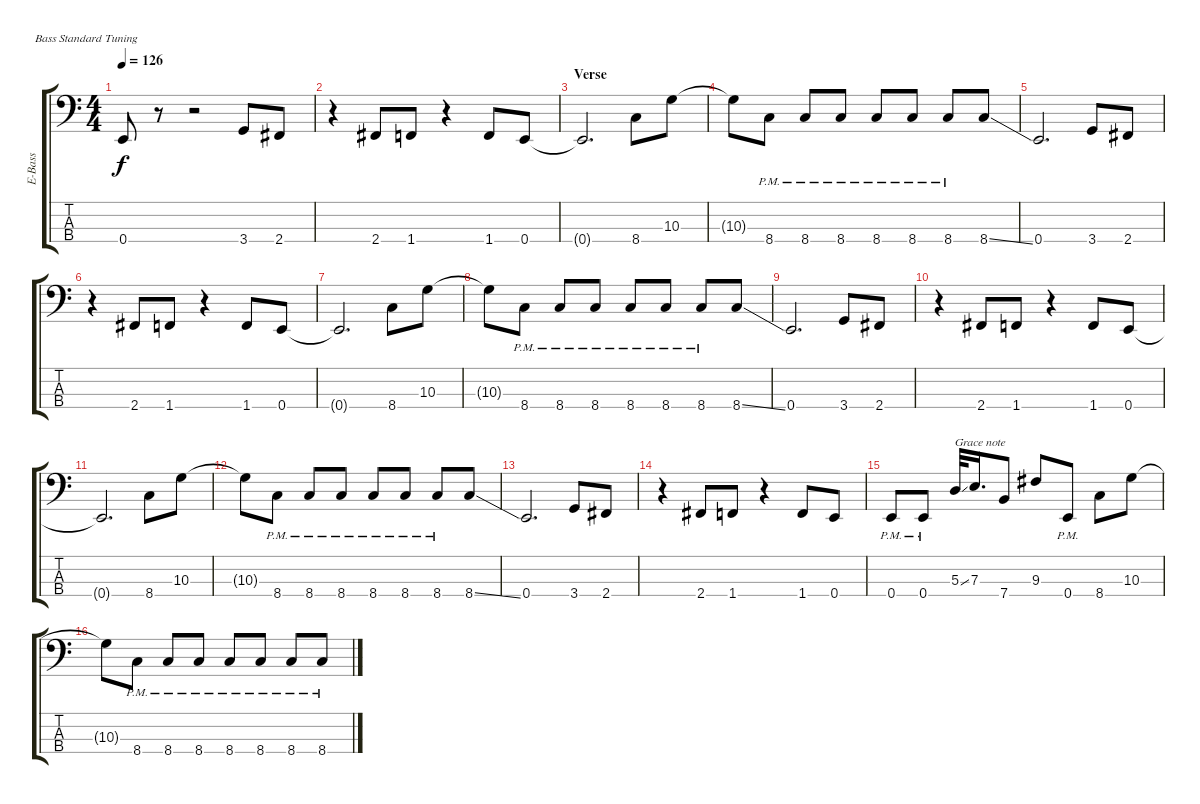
\bracketExtendMode groupsimilarinstruments
\track ("D. Ellefson" "E-Bass") {instrument electricbasspick}
\staff {score tabs}
\tuning (G2 D2 A1 E1)
\ts (4 4)
\tempo 126
\clef f4
\ks c
0.4.8{dy f} r.8 r.2 3.4.8 2.4{acc #}.8 |
r.4 2.4{acc #}.8 1.4.8 r.4 1.4.8 0.4.8 |
\section ("" "Verse")
0.4{t}.2{d} 8.4.8 10.3.8 |
10.3{t}.8 8.4{pm}.8 8.4{pm}.8 8.4{pm}.8 8.4{pm}.8 8.4{pm}.8 8.4{pm}.8 8.4{ss}.8 |
0.4.2{d} 3.4.8 2.4{acc #}.8 |
r.4 2.4{acc #}.8 1.4.8 r.4 1.4.8 0.4.8 |
0.4{t}.2{d} 8.4.8 10.3.8 |
10.3{t}.8 8.4{pm}.8 8.4{pm}.8 8.4{pm}.8 8.4{pm}.8 8.4{pm}.8 8.4{pm}.8 8.4{ss}.8 |
0.4.2{d} 3.4.8 2.4{acc #}.8 |
r.4 2.4{acc #}.8 1.4.8 r.4 1.4.8 0.4.8 |
0.4{t}.2{d} 8.4.8 10.3.8 |
10.3{t}.8 8.4{pm}.8 8.4{pm}.8 8.4{pm}.8 8.4{pm}.8 8.4{pm}.8 8.4{pm}.8 8.4{ss}.8 |
0.4.2{d} 3.4.8 2.4{acc #}.8 |
r.4 2.4{acc #}.8 1.4.8 r.4 1.4.8 0.4.8 |
0.4{pm}.8 0.4{pm}.8 5.3{ss}.32{txt "Grace note"} 7.3.16{d} 7.4.8 9.3{acc #}.8 0.4{pm}.8 8.4.8 10.3.8 |
10.3{t}.8 8.4{pm}.8 8.4{pm}.8 8.4{pm}.8 8.4{pm}.8 8.4{pm}.8 8.4{pm}.8 8.4{pm}.8
